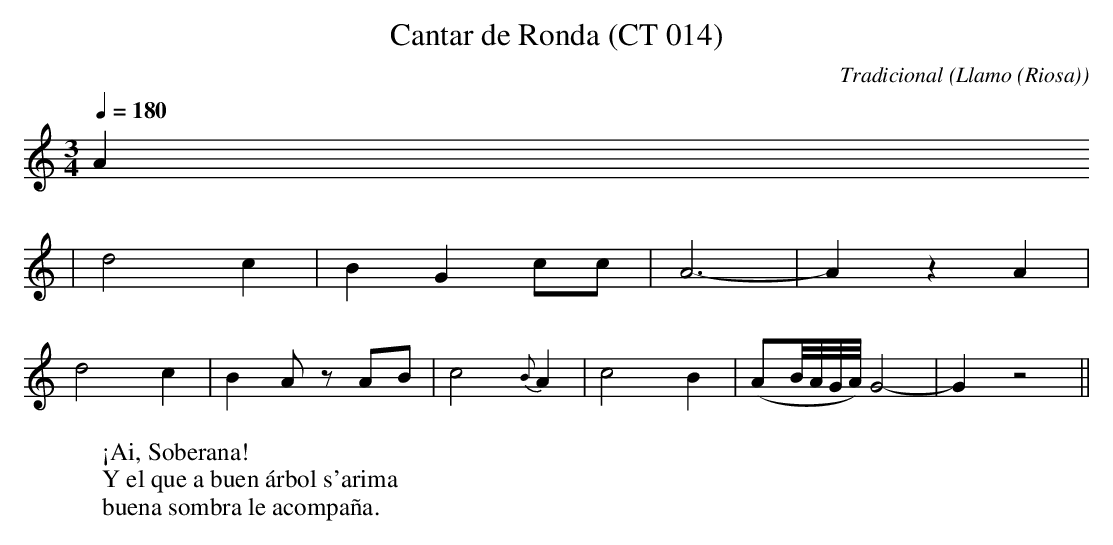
X:1
T:Cantar de Ronda (CT 014)
C:Tradicional
O:Llamo (Riosa)
M:3/4
L:1/8
Q:1/4=180
K:C
A2
|d4 c2|B2 G2 cc|A6-|A2 z2 A2|
d4 c2|B2 A z AB|c4 {B}A2|c4 B2|(AB//A//G//A//) G4-|G2 z4||
W:¡Ai, Soberana!
W:Y el que a buen árbol s'arima
W:buena sombra le acompaña.
W:
